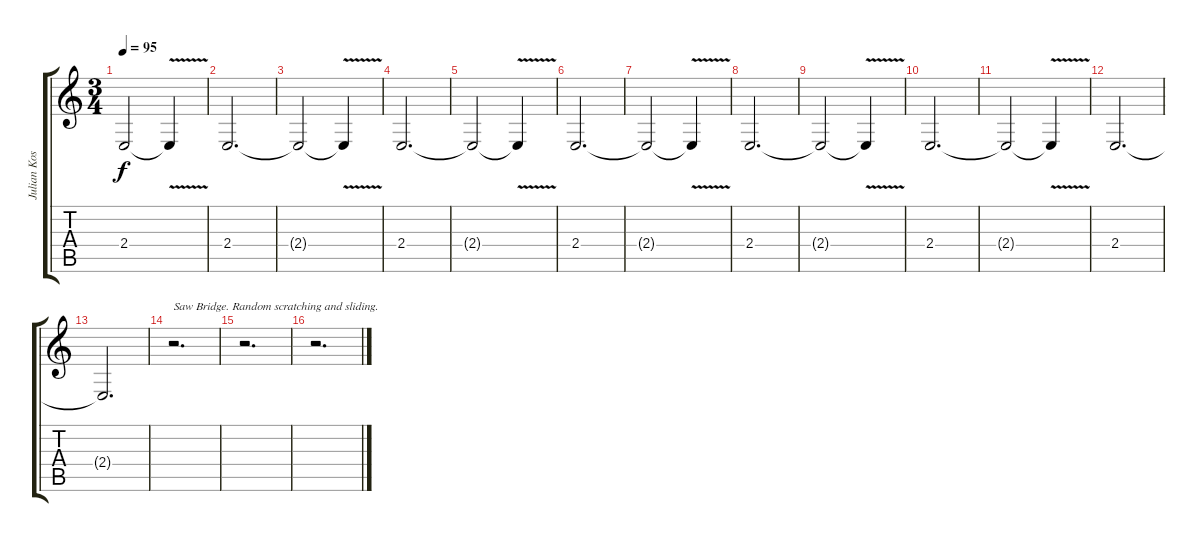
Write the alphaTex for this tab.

\track ("Julian Koster - Singing Saw" "Julian Kos") {instrument fx6goblins}
\staff {score tabs}
\tuning (E4 B3 G3 D3 A2 E2) {hide}
\ts (3 4)
\tempo 95
\clef g2
\ks c
2.4{t}.2{dy f} 2.4{v t}.4 |
2.4.2{d} |
2.4{t}.2 2.4{v t}.4 |
2.4.2{d} |
2.4{t}.2 2.4{v t}.4 |
2.4.2{d} |
2.4{t}.2 2.4{v t}.4 |
2.4.2{d} |
2.4{t}.2 2.4{v t}.4 |
2.4.2{d} |
2.4{t}.2 2.4{v t}.4 |
2.4.2{d} |
2.4{t}.2{d} |
r.2{d txt "Saw Bridge. Random scratching and sliding."} |
r.2{d} |
r.2{d}
